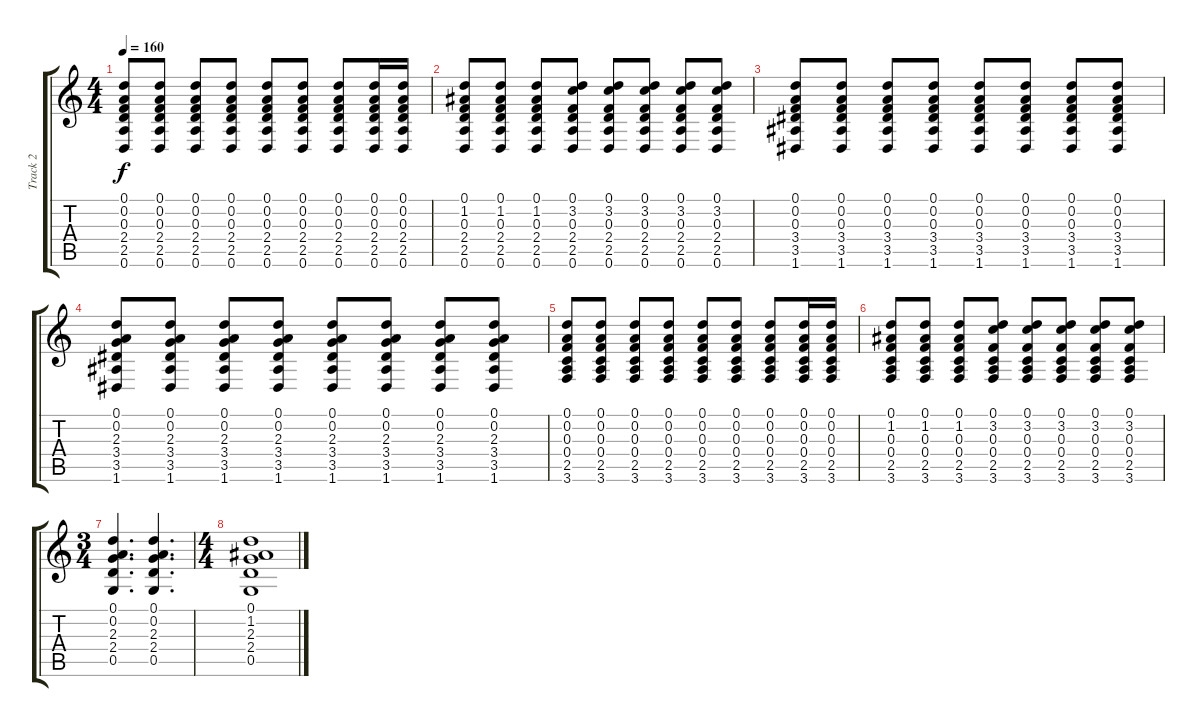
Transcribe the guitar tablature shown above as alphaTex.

\track ("Track 2" "Track 2") {instrument distortionguitar}
\staff {score tabs}
\tuning (D4 A3 F3 C3 G2 D2) {hide}
\ts (4 4)
\tempo 160
\clef g2
\ks c
(0.1 0.2 0.3 2.4 2.5 0.6).8{dy f} (0.1 0.2 0.3 2.4 2.5 0.6).8 (0.1 0.2 0.3 2.4 2.5 0.6).8 (0.1 0.2 0.3 2.4 2.5 0.6).8 (0.1 0.2 0.3 2.4 2.5 0.6).8 (0.1 0.2 0.3 2.4 2.5 0.6).8 (0.1 0.2 0.3 2.4 2.5 0.6).8 (0.1 0.2 0.3 2.4 2.5 0.6).16 (0.1 0.2 0.3 2.4 2.5 0.6).16 |
(0.1 1.2 0.3 2.4 2.5 0.6).8 (0.1 1.2 0.3 2.4 2.5 0.6).8 (0.1 1.2 0.3 2.4 2.5 0.6).8 (0.1 3.2 0.3 2.4 2.5 0.6).8 (0.1 3.2 0.3 2.4 2.5 0.6).8 (0.1 3.2 0.3 2.4 2.5 0.6).8 (0.1 3.2 0.3 2.4 2.5 0.6).8 (0.1 3.2 0.3 2.4 2.5 0.6).8 |
(0.1 0.2 0.3 3.4 3.5 1.6).8 (0.1 0.2 0.3 3.4 3.5 1.6).8 (0.1 0.2 0.3 3.4 3.5 1.6).8 (0.1 0.2 0.3 3.4 3.5 1.6).8 (0.1 0.2 0.3 3.4 3.5 1.6).8 (0.1 0.2 0.3 3.4 3.5 1.6).8 (0.1 0.2 0.3 3.4 3.5 1.6).8 (0.1 0.2 0.3 3.4 3.5 1.6).8 |
(0.1 0.2 2.3 3.4 3.5 1.6).8 (0.1 0.2 2.3 3.4 3.5 1.6).8 (0.1 0.2 2.3 3.4 3.5 1.6).8 (0.1 0.2 2.3 3.4 3.5 1.6).8 (0.1 0.2 2.3 3.4 3.5 1.6).8 (0.1 0.2 2.3 3.4 3.5 1.6).8 (0.1 0.2 2.3 3.4 3.5 1.6).8 (0.1 0.2 2.3 3.4 3.5 1.6).8 |
(0.1 0.2 0.3 0.4 2.5 3.6).8 (0.1 0.2 0.3 0.4 2.5 3.6).8 (0.1 0.2 0.3 0.4 2.5 3.6).8 (0.1 0.2 0.3 0.4 2.5 3.6).8 (0.1 0.2 0.3 0.4 2.5 3.6).8 (0.1 0.2 0.3 0.4 2.5 3.6).8 (0.1 0.2 0.3 0.4 2.5 3.6).8 (0.1 0.2 0.3 0.4 2.5 3.6).16 (0.1 0.2 0.3 0.4 2.5 3.6).16 |
(0.1 1.2 0.3 0.4 2.5 3.6).8 (0.1 1.2 0.3 0.4 2.5 3.6).8 (0.1 1.2 0.3 0.4 2.5 3.6).8 (0.1 3.2 0.3 0.4 2.5 3.6).8 (0.1 3.2 0.3 0.4 2.5 3.6).8 (0.1 3.2 0.3 0.4 2.5 3.6).8 (0.1 3.2 0.3 0.4 2.5 3.6).8 (0.1 3.2 0.3 0.4 2.5 3.6).8 |
\ts (3 4)
(0.1 0.2 2.3 2.4 0.5).4{d} (0.1 0.2 2.3 2.4 0.5).4{d} |
\ts (4 4)
(0.1 1.2 2.3 2.4 0.5).1
